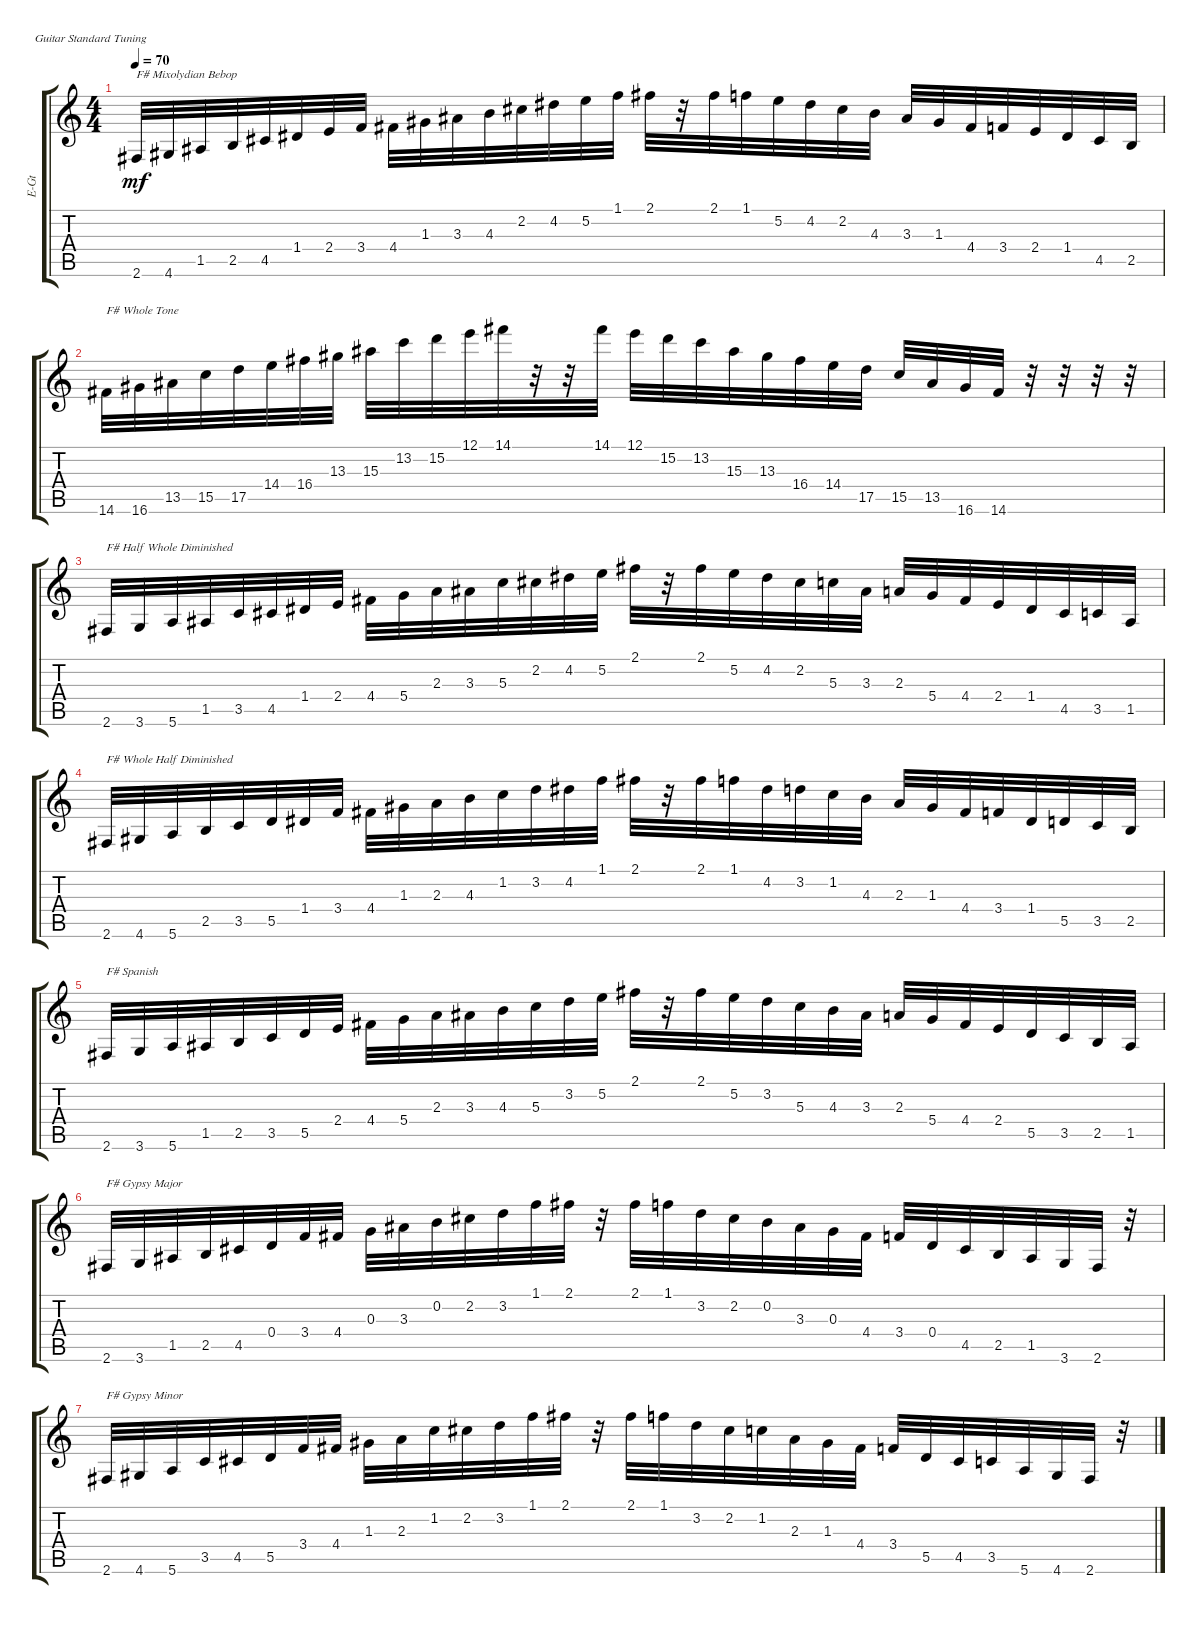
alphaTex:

\defaultSystemsLayout 4
\bracketExtendMode groupsimilarinstruments
\otherSystemsTrackNameOrientation horizontal
\track ("Electric Guitar" "E-Gt") {instrument overdrivenguitar}
\staff {score tabs}
\tuning (E4 B3 G3 D3 A2 E2)
\ts (4 4)
\tempo 70
\clef g2
\ks c
2.6{acc #}.32{txt "F# Mixolydian Bebop" dy mf beam Up} 4.6{acc #}.32{beam Up} 1.5{acc #}.32{beam Up} 2.5.32{beam Up} 4.5{acc #}.32{beam Up} 1.4{acc #}.32{beam Up} 2.4.32{beam Up} 3.4.32{beam Up} 4.4{acc #}.32{beam Down} 1.3{acc #}.32{beam Down} 3.3{acc #}.32{beam Down} 4.3.32{beam Down} 2.2{acc #}.32{beam Down} 4.2{acc #}.32{beam Down} 5.2.32{beam Down} 1.1.32{beam Down} 2.1{acc #}.32{beam Down} r.32{beam Down} 2.1{acc #}.32{beam Down} 1.1.32{beam Down} 5.2.32{beam Down} 4.2{acc #}.32{beam Down} 2.2{acc #}.32{beam Down} 4.3.32{beam Down} 3.3{acc #}.32{beam Up} 1.3{acc #}.32{beam Up} 4.4{acc #}.32{beam Up} 3.4.32{beam Up} 2.4.32{beam Up} 1.4{acc #}.32{beam Up} 4.5{acc #}.32{beam Up} 2.5.32{beam Up} |
14.6{acc #}.32{txt "F# Whole Tone" beam Down} 16.6{acc #}.32{beam Down} 13.5{acc #}.32{beam Down} 15.5.32{beam Down} 17.5.32{beam Down} 14.4.32{beam Down} 16.4{acc #}.32{beam Down} 13.3{acc #}.32{beam Down} 15.3{acc #}.32{beam Down} 13.2.32{beam Down} 15.2.32{beam Down} 12.1.32{beam Down} 14.1{acc #}.32{beam Down} r.32{beam Down} r.32{beam Down} 14.1{acc #}.32{beam Down} 12.1.32{beam Down} 15.2.32{beam Down} 13.2.32{beam Down} 15.3{acc #}.32{beam Down} 13.3{acc #}.32{beam Down} 16.4{acc #}.32{beam Down} 14.4.32{beam Down} 17.5.32{beam Down} 15.5.32{beam Up} 13.5{acc #}.32{beam Up} 16.6{acc #}.32{beam Up} 14.6{acc #}.32{beam Up} r.32{beam Down} r.32{beam Down} r.32{beam Down} r.32{beam Down} |
2.6{acc #}.32{txt "F# Half Whole Diminished" beam Up} 3.6.32{beam Up} 5.6.32{beam Up} 1.5{acc #}.32{beam Up} 3.5.32{beam Up} 4.5{acc #}.32{beam Up} 1.4{acc #}.32{beam Up} 2.4.32{beam Up} 4.4{acc #}.32{beam Down} 5.4.32{beam Down} 2.3.32{beam Down} 3.3{acc #}.32{beam Down} 5.3.32{beam Down} 2.2{acc #}.32{beam Down} 4.2{acc #}.32{beam Down} 5.2.32{beam Down} 2.1{acc #}.32{beam Down} r.32{beam Down} 2.1{acc #}.32{beam Down} 5.2.32{beam Down} 4.2{acc #}.32{beam Down} 2.2{acc #}.32{beam Down} 5.3.32{beam Down} 3.3{acc #}.32{beam Down} 2.3.32{beam Up} 5.4.32{beam Up} 4.4{acc #}.32{beam Up} 2.4.32{beam Up} 1.4{acc #}.32{beam Up} 4.5{acc #}.32{beam Up} 3.5.32{beam Up} 1.5{acc #}.32{beam Up} |
2.6{acc #}.32{txt "F# Whole Half Diminished" beam Up} 4.6{acc #}.32{beam Up} 5.6.32{beam Up} 2.5.32{beam Up} 3.5.32{beam Up} 5.5.32{beam Up} 1.4{acc #}.32{beam Up} 3.4.32{beam Up} 4.4{acc #}.32{beam Down} 1.3{acc #}.32{beam Down} 2.3.32{beam Down} 4.3.32{beam Down} 1.2.32{beam Down} 3.2.32{beam Down} 4.2{acc #}.32{beam Down} 1.1.32{beam Down} 2.1{acc #}.32{beam Down} r.32{beam Down} 2.1{acc #}.32{beam Down} 1.1.32{beam Down} 4.2{acc #}.32{beam Down} 3.2.32{beam Down} 1.2.32{beam Down} 4.3.32{beam Down} 2.3.32{beam Up} 1.3{acc #}.32{beam Up} 4.4{acc #}.32{beam Up} 3.4.32{beam Up} 1.4{acc #}.32{beam Up} 5.5.32{beam Up} 3.5.32{beam Up} 2.5.32{beam Up} |
2.6{acc #}.32{txt "F# Spanish" beam Up} 3.6.32{beam Up} 5.6.32{beam Up} 1.5{acc #}.32{beam Up} 2.5.32{beam Up} 3.5.32{beam Up} 5.5.32{beam Up} 2.4.32{beam Up} 4.4{acc #}.32{beam Down} 5.4.32{beam Down} 2.3.32{beam Down} 3.3{acc #}.32{beam Down} 4.3.32{beam Down} 5.3.32{beam Down} 3.2.32{beam Down} 5.2.32{beam Down} 2.1{acc #}.32{beam Down} r.32{beam Down} 2.1{acc #}.32{beam Down} 5.2.32{beam Down} 3.2.32{beam Down} 5.3.32{beam Down} 4.3.32{beam Down} 3.3{acc #}.32{beam Down} 2.3.32{beam Up} 5.4.32{beam Up} 4.4{acc #}.32{beam Up} 2.4.32{beam Up} 5.5.32{beam Up} 3.5.32{beam Up} 2.5.32{beam Up} 1.5{acc #}.32{beam Up} |
2.6{acc #}.32{txt "F# Gypsy Major" beam Up} 3.6.32{beam Up} 1.5{acc #}.32{beam Up} 2.5.32{beam Up} 4.5{acc #}.32{beam Up} 0.4.32{beam Up} 3.4.32{beam Up} 4.4{acc #}.32{beam Up} 0.3.32{beam Down} 3.3{acc #}.32{beam Down} 0.2.32{beam Down} 2.2{acc #}.32{beam Down} 3.2.32{beam Down} 1.1.32{beam Down} 2.1{acc #}.32{beam Down} r.32{beam Down} 2.1{acc #}.32{beam Down} 1.1.32{beam Down} 3.2.32{beam Down} 2.2{acc #}.32{beam Down} 0.2.32{beam Down} 3.3{acc #}.32{beam Down} 0.3.32{beam Down} 4.4{acc #}.32{beam Down} 3.4.32{beam Up} 0.4.32{beam Up} 4.5{acc #}.32{beam Up} 2.5.32{beam Up} 1.5{acc #}.32{beam Up} 3.6.32{beam Up} 2.6{acc #}.32{beam Up} r.32{beam Down} |
2.6{acc #}.32{txt "F# Gypsy Minor" beam Up} 4.6{acc #}.32{beam Up} 5.6.32{beam Up} 3.5.32{beam Up} 4.5{acc #}.32{beam Up} 5.5.32{beam Up} 3.4.32{beam Up} 4.4{acc #}.32{beam Up} 1.3{acc #}.32{beam Down} 2.3.32{beam Down} 1.2.32{beam Down} 2.2{acc #}.32{beam Down} 3.2.32{beam Down} 1.1.32{beam Down} 2.1{acc #}.32{beam Down} r.32{beam Down} 2.1{acc #}.32{beam Down} 1.1.32{beam Down} 3.2.32{beam Down} 2.2{acc #}.32{beam Down} 1.2.32{beam Down} 2.3.32{beam Down} 1.3{acc #}.32{beam Down} 4.4{acc #}.32{beam Down} 3.4.32{beam Up} 5.5.32{beam Up} 4.5{acc #}.32{beam Up} 3.5.32{beam Up} 5.6.32{beam Up} 4.6{acc #}.32{beam Up} 2.6{acc #}.32{beam Up} r.32{beam Down}
